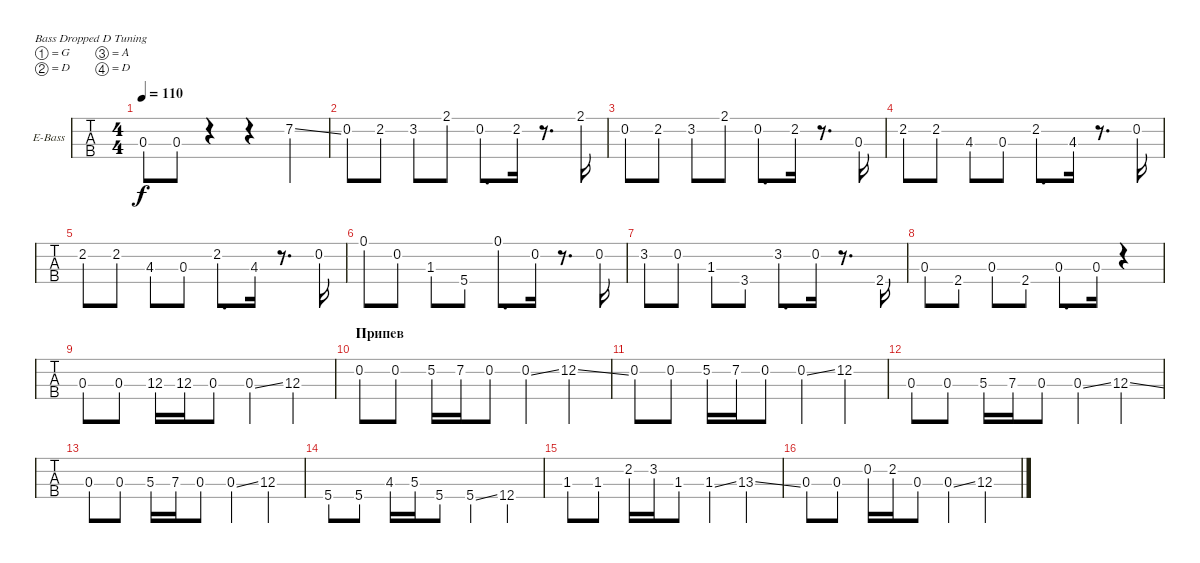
\defaultSystemsLayout 4
\bracketExtendMode groupsimilarinstruments
\firstSystemTrackNameOrientation horizontal
\otherSystemsTrackNameOrientation horizontal
\track ("Electric Bass" "E-Bass") {instrument electricbassfinger}
\staff {tabs}
\tuning (G2 D2 A1 D1)
\ts (4 4)
\tempo 110
\clef f4
\scale
0.333333
\ks c
0.3.8{dy f} 0.3.8 r.4 r.4 7.2{ss}.4 |
\scale
0.333333 0.2.8 2.2.8 3.2.8 2.1.8 0.2.8{d} 2.2.16 r.8{d} 2.1.16 |
\scale
0.333333 0.2.8 2.2.8 3.2.8 2.1.8 0.2.8{d} 2.2.16 r.8{d} 0.3.16 |
\scale
0.333333 2.2.8 2.2.8 4.3.8 0.3.8 2.2.8{d} 4.3.16 r.8{d} 0.2.16 |
\scale
0.333333 2.2.8 2.2.8 4.3.8 0.3.8 2.2.8{d} 4.3.16 r.8{d} 0.2.16 |
\scale
0.333333 0.1.8 0.2.8 1.3.8 5.4.8 0.1.8{d} 0.2.16 r.8{d} 0.2.16 |
\scale
0.333333 3.2.8 0.2.8 1.3.8 3.4.8 3.2.8{d} 0.2.16 r.8{d} 2.4.16 |
\scale
0.333333 0.3.8 2.4.8 0.3.8 2.4.8 0.3.8{d} 0.3.16 r.4 |
\scale
0.333333 0.3.8 0.3.8 12.3.16 12.3.16 0.3.8 0.3{ss}.4 12.3.4 |
\section ("" "Припев")
\scale
0.333333 0.2.8 0.2.8 5.2.16 7.2.16 0.2.8 0.2{ss}.4 12.2{ss}.4 |
\scale
0.333333 0.2.8 0.2.8 5.2.16 7.2.16 0.2.8 0.2{ss}.4 12.2.4 |
\scale
0.333333 0.3.8 0.3.8 5.3.16 7.3.16 0.3.8 0.3{ss}.4 12.3{ss}.4 |
\scale
0.333333 0.3.8 0.3.8 5.3.16 7.3.16 0.3.8 0.3{ss}.4 12.3.4 |
\scale
0.333333 5.4.8 5.4.8 4.3.16 5.3.16 5.4.8 5.4{ss}.4 12.4.4 |
\scale
0.333333 1.3.8 1.3.8 2.2.16 3.2.16 1.3.8 1.3{ss}.4 13.3{ss}.4 |
\scale
0.333333 0.3.8 0.3.8 0.2.16 2.2.16 0.3.8 0.3{ss}.4 12.3{ss}.4
